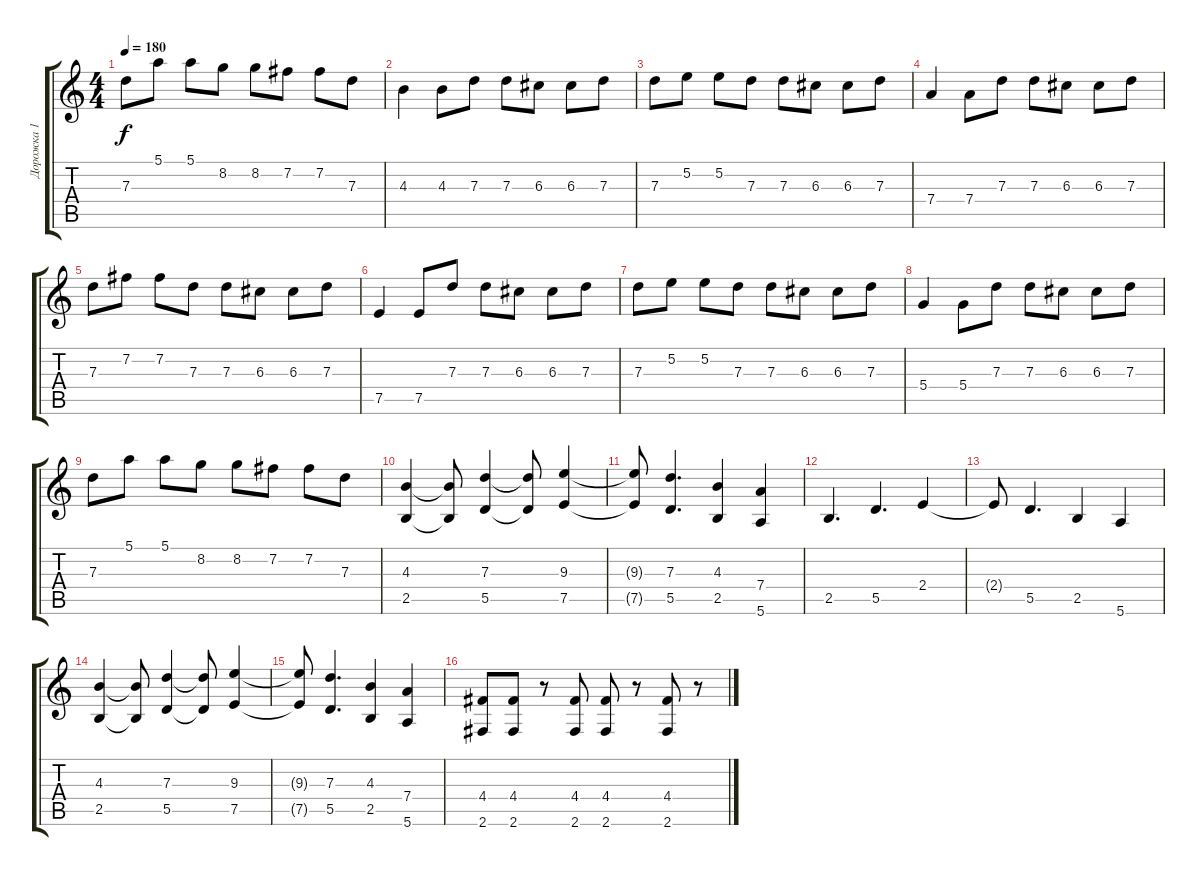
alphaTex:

\track ("Дорожка 1" "Дорожка 1") {instrument distortionguitar}
\staff {score tabs}
\tuning (E4 B3 G3 D3 A2 E2) {hide}
\ts (4 4)
\tempo 180
\clef g2
\ks c
7.3.8{dy f} 5.1.8 5.1.8 8.2.8 8.2.8 7.2.8 7.2.8 7.3.8 |
4.3.4 4.3.8 7.3.8 7.3.8 6.3.8 6.3.8 7.3.8 |
7.3.8 5.2.8 5.2.8 7.3.8 7.3.8 6.3.8 6.3.8 7.3.8 |
7.4.4 7.4.8 7.3.8 7.3.8 6.3.8 6.3.8 7.3.8 |
7.3.8 7.2.8 7.2.8 7.3.8 7.3.8 6.3.8 6.3.8 7.3.8 |
7.5.4 7.5.8 7.3.8 7.3.8 6.3.8 6.3.8 7.3.8 |
7.3.8 5.2.8 5.2.8 7.3.8 7.3.8 6.3.8 6.3.8 7.3.8 |
5.4.4 5.4.8 7.3.8 7.3.8 6.3.8 6.3.8 7.3.8 |
7.3.8 5.1.8 5.1.8 8.2.8 8.2.8 7.2.8 7.2.8 7.3.8 |
(4.3 2.5).4 (4.3{t} 2.5{t}).8 (7.3 5.5).4 (7.3{t} 5.5{t}).8 (9.3 7.5).4 |
(9.3{t} 7.5{t}).8 (7.3 5.5).4{d} (4.3 2.5).4 (7.4 5.6).4 |
2.5.4{d} 5.5.4{d} 2.4.4 |
2.4{t}.8 5.5.4{d} 2.5.4 5.6.4 |
(4.3 2.5).4 (4.3{t} 2.5{t}).8 (7.3 5.5).4 (7.3{t} 5.5{t}).8 (9.3 7.5).4 |
(9.3{t} 7.5{t}).8 (7.3 5.5).4{d} (4.3 2.5).4 (7.4 5.6).4 |
(4.4 2.6).8 (4.4 2.6).8 r.8 (4.4 2.6).8 (4.4 2.6).8 r.8 (4.4 2.6).8 r.8
